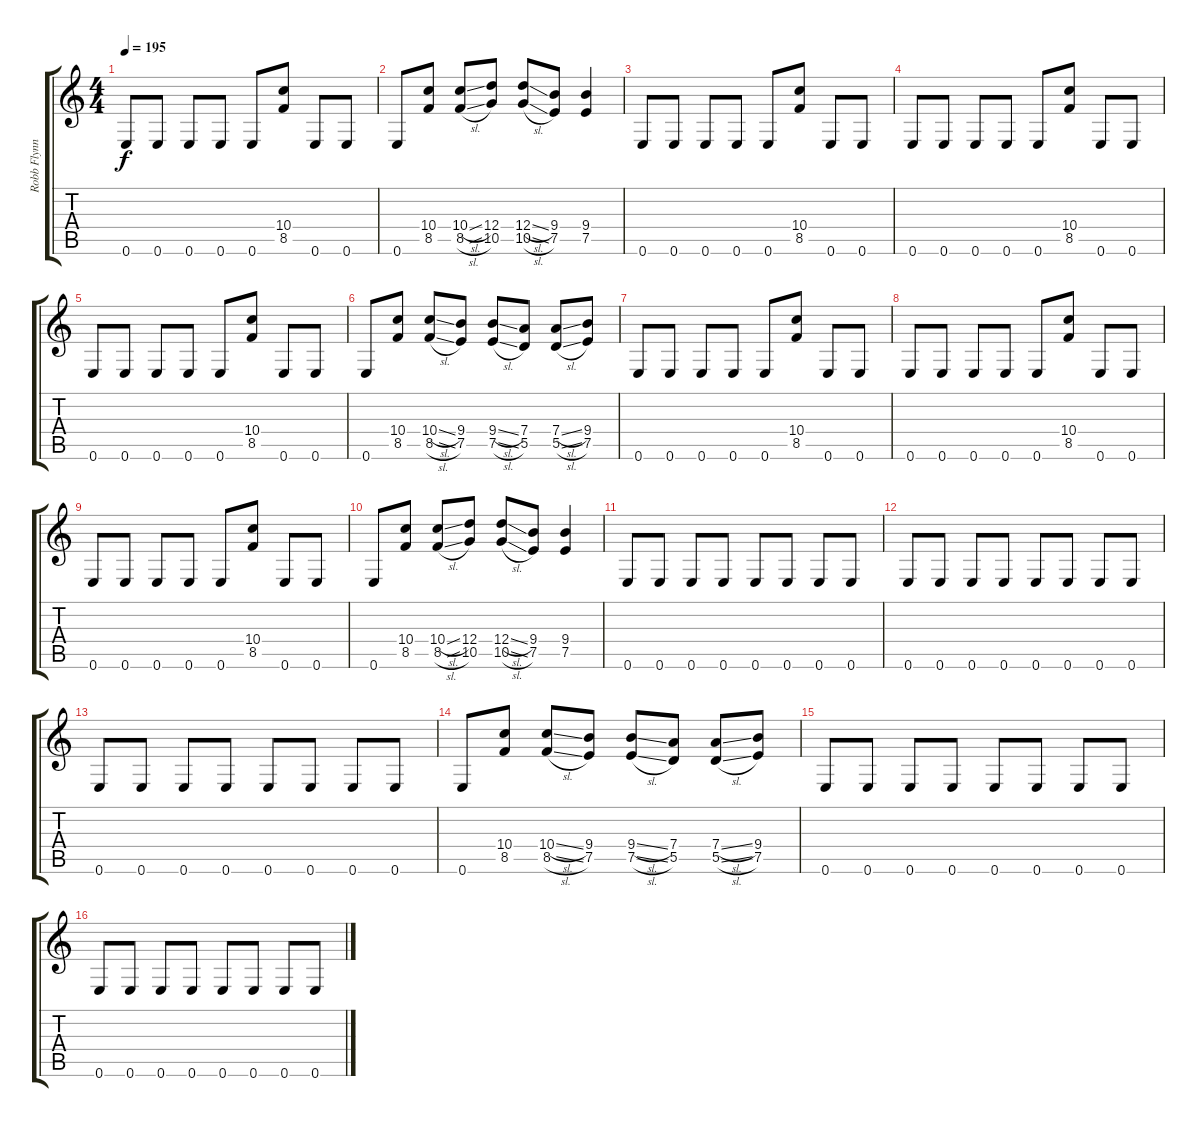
\track ("Robb Flynn" "Robb Flynn") {instrument distortionguitar}
\staff {score tabs}
\tuning (E4 B3 G3 D3 A2 E2) {hide}
\ts (4 4)
\tempo 195
\clef g2
\ks c
0.6.8{dy f} 0.6.8 0.6.8 0.6.8 0.6.8 (10.4 8.5).8 0.6.8 0.6.8 |
0.6.8 (10.4 8.5).8 (10.4{sl} 8.5{sl}).8 (12.4 10.5).8 (12.4{sl} 10.5{sl}).8 (9.4 7.5).8 (9.4 7.5).4 |
0.6.8 0.6.8 0.6.8 0.6.8 0.6.8 (10.4 8.5).8 0.6.8 0.6.8 |
0.6.8 0.6.8 0.6.8 0.6.8 0.6.8 (10.4 8.5).8 0.6.8 0.6.8 |
0.6.8 0.6.8 0.6.8 0.6.8 0.6.8 (10.4 8.5).8 0.6.8 0.6.8 |
0.6.8 (10.4 8.5).8 (10.4{sl} 8.5{sl}).8 (9.4 7.5).8 (9.4{sl} 7.5{sl}).8 (7.4 5.5).8 (7.4{sl} 5.5{sl}).8 (9.4 7.5).8 |
0.6.8 0.6.8 0.6.8 0.6.8 0.6.8 (10.4 8.5).8 0.6.8 0.6.8 |
0.6.8 0.6.8 0.6.8 0.6.8 0.6.8 (10.4 8.5).8 0.6.8 0.6.8 |
0.6.8 0.6.8 0.6.8 0.6.8 0.6.8 (10.4 8.5).8 0.6.8 0.6.8 |
0.6.8 (10.4 8.5).8 (10.4{sl} 8.5{sl}).8 (12.4 10.5).8 (12.4{sl} 10.5{sl}).8 (9.4 7.5).8 (9.4 7.5).4 |
0.6.8 0.6.8 0.6.8 0.6.8 0.6.8 0.6.8 0.6.8 0.6.8 |
0.6.8 0.6.8 0.6.8 0.6.8 0.6.8 0.6.8 0.6.8 0.6.8 |
0.6.8 0.6.8 0.6.8 0.6.8 0.6.8 0.6.8 0.6.8 0.6.8 |
0.6.8 (10.4 8.5).8 (10.4{sl} 8.5{sl}).8 (9.4 7.5).8 (9.4{sl} 7.5{sl}).8 (7.4 5.5).8 (7.4{sl} 5.5{sl}).8 (9.4 7.5).8 |
0.6.8 0.6.8 0.6.8 0.6.8 0.6.8 0.6.8 0.6.8 0.6.8 |
0.6.8 0.6.8 0.6.8 0.6.8 0.6.8 0.6.8 0.6.8 0.6.8
